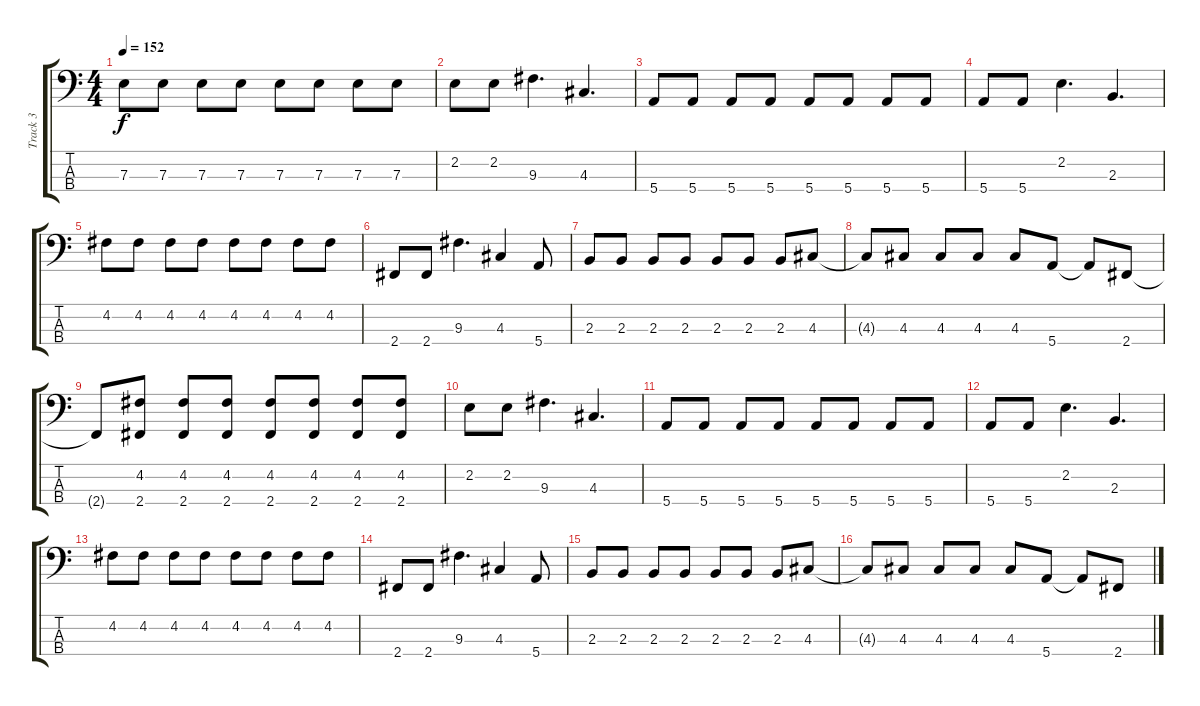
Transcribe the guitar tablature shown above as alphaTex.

\track ("Track 3" "Track 3") {instrument electricbassfinger}
\staff {score tabs}
\tuning (G2 D2 A1 E1) {hide}
\ts (4 4)
\tempo 152
\clef f4
\ks c
7.3.8{dy f} 7.3.8 7.3.8 7.3.8 7.3.8 7.3.8 7.3.8 7.3.8 |
2.2.8 2.2.8 9.3.4{d} 4.3.4{d} |
5.4.8 5.4.8 5.4.8 5.4.8 5.4.8 5.4.8 5.4.8 5.4.8 |
5.4.8 5.4.8 2.2.4{d} 2.3.4{d} |
4.2.8 4.2.8 4.2.8 4.2.8 4.2.8 4.2.8 4.2.8 4.2.8 |
2.4.8 2.4.8 9.3.4{d} 4.3.4 5.4.8 |
2.3.8 2.3.8 2.3.8 2.3.8 2.3.8 2.3.8 2.3.8 4.3.8 |
4.3{t}.8 4.3.8 4.3.8 4.3.8 4.3.8 5.4.8 5.4{t}.8 2.4.8 |
2.4{t}.8 (4.2 2.4).8 (4.2 2.4).8 (4.2 2.4).8 (4.2 2.4).8 (4.2 2.4).8 (4.2 2.4).8 (4.2 2.4).8 |
2.2.8 2.2.8 9.3.4{d} 4.3.4{d} |
5.4.8 5.4.8 5.4.8 5.4.8 5.4.8 5.4.8 5.4.8 5.4.8 |
5.4.8 5.4.8 2.2.4{d} 2.3.4{d} |
4.2.8 4.2.8 4.2.8 4.2.8 4.2.8 4.2.8 4.2.8 4.2.8 |
2.4.8 2.4.8 9.3.4{d} 4.3.4 5.4.8 |
2.3.8 2.3.8 2.3.8 2.3.8 2.3.8 2.3.8 2.3.8 4.3.8 |
4.3{t}.8 4.3.8 4.3.8 4.3.8 4.3.8 5.4.8 5.4{t}.8 2.4.8
